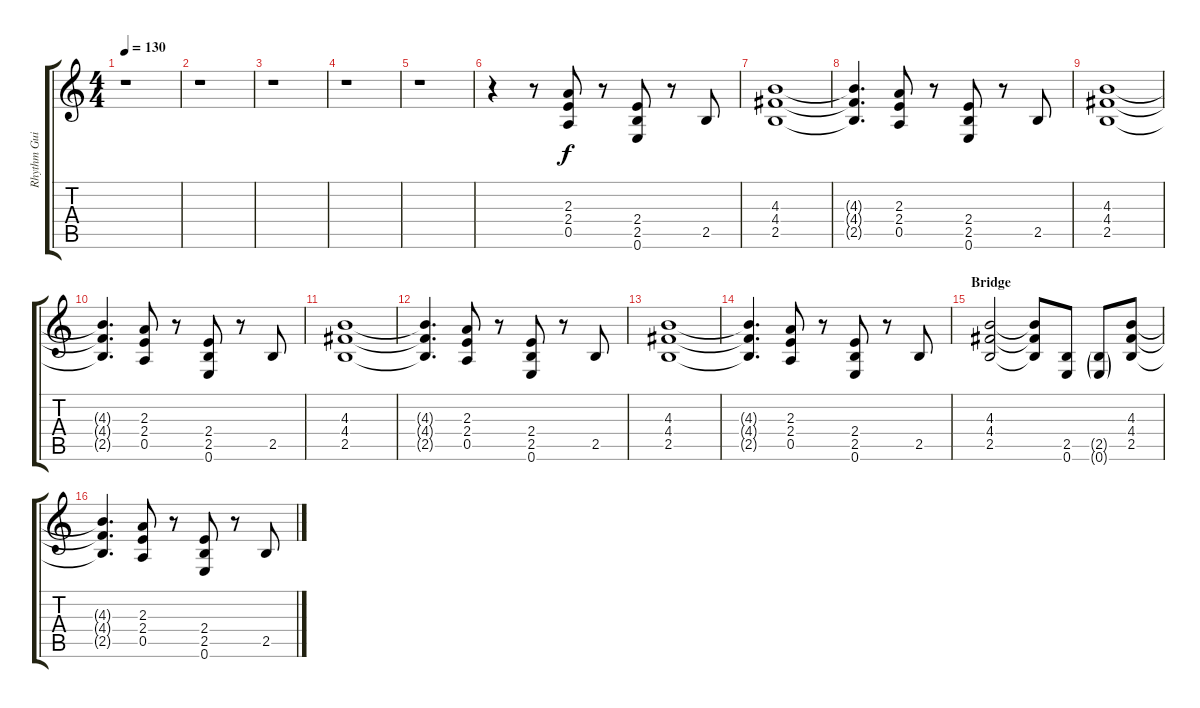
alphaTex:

\track ("Rhythm Guitar 2" "Rhythm Gui") {instrument overdrivenguitar}
\staff {score tabs}
\tuning (E4 B3 G3 D3 A2 E2) {hide}
\ts (4 4)
\tempo 130
\clef g2
\ks c
r.1{dy f} |
r.1 |
r.1 |
r.1 |
r.1 |
r.4 r.8 (2.3 2.4 0.5).8 r.8 (2.4 2.5 0.6).8 r.8 2.5.8 |
(4.3 4.4 2.5).1 |
(4.3{t} 4.4{t} 2.5{t}).4{d} (2.3 2.4 0.5).8 r.8 (2.4 2.5 0.6).8 r.8 2.5.8 |
(4.3 4.4 2.5).1 |
(4.3{t} 4.4{t} 2.5{t}).4{d} (2.3 2.4 0.5).8 r.8 (2.4 2.5 0.6).8 r.8 2.5.8 |
(4.3 4.4 2.5).1 |
(4.3{t} 4.4{t} 2.5{t}).4{d} (2.3 2.4 0.5).8 r.8 (2.4 2.5 0.6).8 r.8 2.5.8 |
(4.3 4.4 2.5).1 |
(4.3{t} 4.4{t} 2.5{t}).4{d} (2.3 2.4 0.5).8 r.8 (2.4 2.5 0.6).8 r.8 2.5.8 |
\section ("" "Bridge")
(4.3 4.4 2.5).2 (4.3{t} 4.4{t} 2.5{t}).8 (2.5 0.6).8 (2.5{g} 0.6{g}).8 (4.3 4.4 2.5).8 |
(4.3{t} 4.4{t} 2.5{t}).4{d} (2.3 2.4 0.5).8 r.8 (2.4 2.5 0.6).8 r.8 2.5.8
